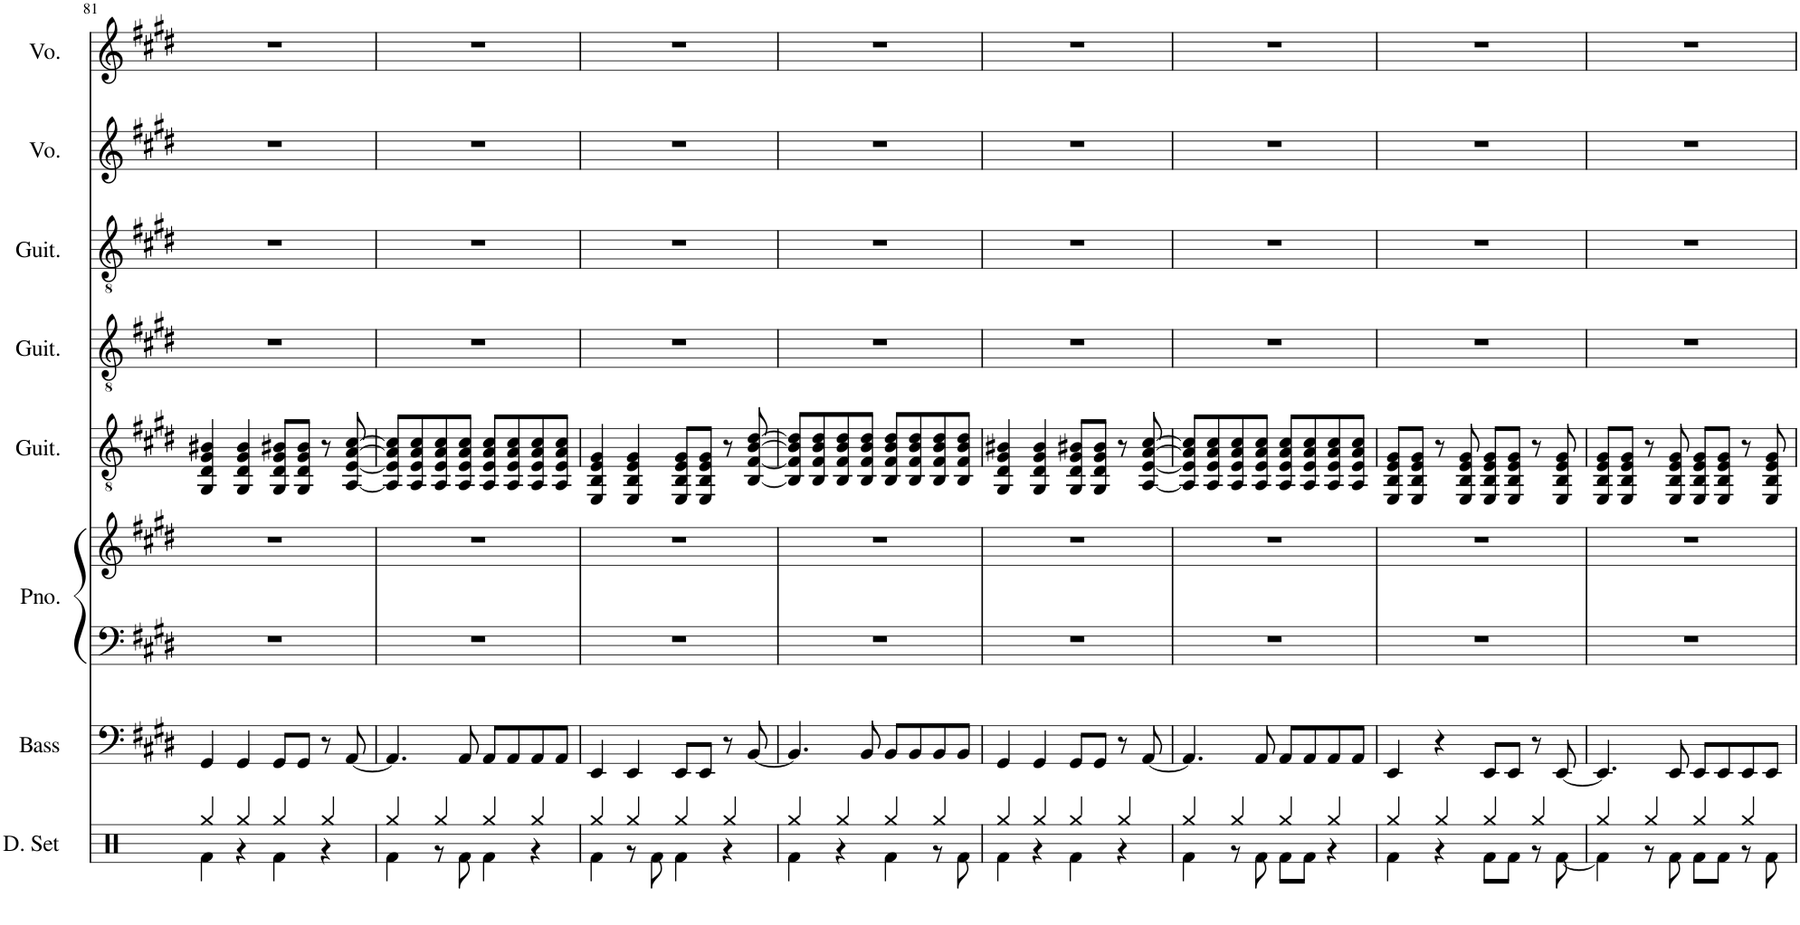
**kern	**kern	**kern	**kern	**kern	**kern	**kern	**kern	**kern
*part8	*part7	*part6	*part6	*part5	*part4	*part3	*part2	*part1
*staff9	*staff8	*staff7	*staff6	*staff5	*staff4	*staff3	*staff2	*staff1
*I"Drumset	*I"Acoustic Bass	*I"Piano	*	*I"Acoustic Guitar	*I"Acoustic Guitar	*I"Acoustic Guitar	*I"Voice	*I"Voice
*I'D. Set	*I'Bass	*I'Pno.	*	*I'Guit.	*I'Guit.	*I'Guit.	*I'Vo.	*I'Vo.
!!LO:PB:g=z
*clefX	*clefF4	*clefF4	*clefG2	*clefGv2	*clefGv2	*clefGv2	*clefG2	*clefG2
*	*Trd7c12	*	*	*	*	*	*	*
*k[]	*k[f#c#g#d#]	*k[f#c#g#d#]	*k[f#c#g#d#]	*k[f#c#g#d#]	*k[f#c#g#d#]	*k[f#c#g#d#]	*k[f#c#g#d#]	*k[f#c#g#d#]
*M4/4	*M4/4	*M4/4	*M4/4	*M4/4	*M4/4	*M4/4	*M4/4	*M4/4
=81	=81	=81	=81	=81	=81	=81	=81	=81
*^	*	*	*	*	*	*	*	*
4Rgg/	4Rf\	4GG#/	1r	1r	4GG#/ 4D#/ 4G#/ 4B#X/	1r	1r	1r	1r
4Rgg/	4r	4GG#/	.	.	4GG#/ 4D#/ 4G#/ 4B#/	.	.	.	.
4Rgg/	4Rf\	8GG#/L	.	.	8GG#/ 8D#/ 8G#/ 8B#X/L	.	.	.	.
.	.	8GG#/J	.	.	8GG#/ 8D#/ 8G#/ 8B#/J	.	.	.	.
4Rgg/	4r	8r	.	.	8r	.	.	.	.
.	.	[8AA/	.	.	[8AA/ [8E/ [8A/ [8c#/	.	.	.	.
=82	=82	=82	=82	=82	=82	=82	=82	=82	=82
4Rgg/	4Rf\	4.AA/]	1r	1r	8AA/] 8E/] 8A/] 8c#/]L	1r	1r	1r	1r
.	.	.	.	.	8AA/ 8E/ 8A/ 8c#/	.	.	.	.
4Rgg/	8r	.	.	.	8AA/ 8E/ 8A/ 8c#/	.	.	.	.
.	8Rf\	8AA/	.	.	8AA/ 8E/ 8A/ 8c#/J	.	.	.	.
4Rgg/	4Rf\	8AA/L	.	.	8AA/ 8E/ 8A/ 8c#/L	.	.	.	.
.	.	8AA/	.	.	8AA/ 8E/ 8A/ 8c#/	.	.	.	.
4Rgg/	4r	8AA/	.	.	8AA/ 8E/ 8A/ 8c#/	.	.	.	.
.	.	8AA/J	.	.	8AA/ 8E/ 8A/ 8c#/J	.	.	.	.
=83	=83	=83	=83	=83	=83	=83	=83	=83	=83
4Rgg/	4Rf\	4EE/	1r	1r	4EE/ 4BB/ 4E/ 4G#/	1r	1r	1r	1r
4Rgg/	8r	4EE/	.	.	4EE/ 4BB/ 4E/ 4G#/	.	.	.	.
.	8Rf\	.	.	.	.	.	.	.	.
4Rgg/	4Rf\	8EE/L	.	.	8EE/ 8BB/ 8E/ 8G#/L	.	.	.	.
.	.	8EE/J	.	.	8EE/ 8BB/ 8E/ 8G#/J	.	.	.	.
4Rgg/	4r	8r	.	.	8r	.	.	.	.
.	.	[8BB/	.	.	[8BB/ [8F#/ [8B/ [8d#/	.	.	.	.
=84	=84	=84	=84	=84	=84	=84	=84	=84	=84
4Rgg/	4Rf\	4.BB/]	1r	1r	8BB/] 8F#/] 8B/] 8d#/]L	1r	1r	1r	1r
.	.	.	.	.	8BB/ 8F#/ 8B/ 8d#/	.	.	.	.
4Rgg/	4r	.	.	.	8BB/ 8F#/ 8B/ 8d#/	.	.	.	.
.	.	8BB/	.	.	8BB/ 8F#/ 8B/ 8d#/J	.	.	.	.
4Rgg/	4Rf\	8BB/L	.	.	8BB/ 8F#/ 8B/ 8d#/L	.	.	.	.
.	.	8BB/	.	.	8BB/ 8F#/ 8B/ 8d#/	.	.	.	.
4Rgg/	8r	8BB/	.	.	8BB/ 8F#/ 8B/ 8d#/	.	.	.	.
.	8Rf\	8BB/J	.	.	8BB/ 8F#/ 8B/ 8d#/J	.	.	.	.
=85	=85	=85	=85	=85	=85	=85	=85	=85	=85
4Rgg/	4Rf\	4GG#/	1r	1r	4GG#/ 4D#/ 4G#/ 4B#X/	1r	1r	1r	1r
4Rgg/	4r	4GG#/	.	.	4GG#/ 4D#/ 4G#/ 4B#/	.	.	.	.
4Rgg/	4Rf\	8GG#/L	.	.	8GG#/ 8D#/ 8G#/ 8B#X/L	.	.	.	.
.	.	8GG#/J	.	.	8GG#/ 8D#/ 8G#/ 8B#/J	.	.	.	.
4Rgg/	4r	8r	.	.	8r	.	.	.	.
.	.	[8AA/	.	.	[8AA/ [8E/ [8A/ [8c#/	.	.	.	.
=86	=86	=86	=86	=86	=86	=86	=86	=86	=86
4Rgg/	4Rf\	4.AA/]	1r	1r	8AA/] 8E/] 8A/] 8c#/]L	1r	1r	1r	1r
.	.	.	.	.	8AA/ 8E/ 8A/ 8c#/	.	.	.	.
4Rgg/	8r	.	.	.	8AA/ 8E/ 8A/ 8c#/	.	.	.	.
.	8Rf\	8AA/	.	.	8AA/ 8E/ 8A/ 8c#/J	.	.	.	.
4Rgg/	8Rf\L	8AA/L	.	.	8AA/ 8E/ 8A/ 8c#/L	.	.	.	.
.	8Rf\J	8AA/	.	.	8AA/ 8E/ 8A/ 8c#/	.	.	.	.
4Rgg/	4r	8AA/	.	.	8AA/ 8E/ 8A/ 8c#/	.	.	.	.
.	.	8AA/J	.	.	8AA/ 8E/ 8A/ 8c#/J	.	.	.	.
=87	=87	=87	=87	=87	=87	=87	=87	=87	=87
4Rgg/	4Rf\	4EE/	1r	1r	8EE/ 8BB/ 8E/ 8G#/L	1r	1r	1r	1r
.	.	.	.	.	8EE/ 8BB/ 8E/ 8G#/J	.	.	.	.
4Rgg/	4r	4r	.	.	8r	.	.	.	.
.	.	.	.	.	8EE/ 8BB/ 8E/ 8G#/	.	.	.	.
4Rgg/	8Rf\L	8EE/L	.	.	8EE/ 8BB/ 8E/ 8G#/L	.	.	.	.
.	8Rf\J	8EE/J	.	.	8EE/ 8BB/ 8E/ 8G#/J	.	.	.	.
4Rgg/	8r	8r	.	.	8r	.	.	.	.
.	[8Rf\	[8EE/	.	.	8EE/ 8BB/ 8E/ 8G#/	.	.	.	.
=88	=88	=88	=88	=88	=88	=88	=88	=88	=88
4Rgg/	4Rf\]	4.EE/]	1r	1r	8EE/ 8BB/ 8E/ 8G#/L	1r	1r	1r	1r
.	.	.	.	.	8EE/ 8BB/ 8E/ 8G#/J	.	.	.	.
4Rgg/	8r	.	.	.	8r	.	.	.	.
.	8Rf\	8EE/	.	.	8EE/ 8BB/ 8E/ 8G#/	.	.	.	.
4Rgg/	8Rf\L	8EE/L	.	.	8EE/ 8BB/ 8E/ 8G#/L	.	.	.	.
.	8Rf\J	8EE/	.	.	8EE/ 8BB/ 8E/ 8G#/J	.	.	.	.
4Rgg/	8r	8EE/	.	.	8r	.	.	.	.
.	8Rf\	8EE/J	.	.	8EE/ 8BB/ 8E/ 8G#/	.	.	.	.
*v	*v	*	*	*	*	*	*	*	*
=	=	=	=	=	=	=	=	=
*-	*-	*-	*-	*-	*-	*-	*-	*-
